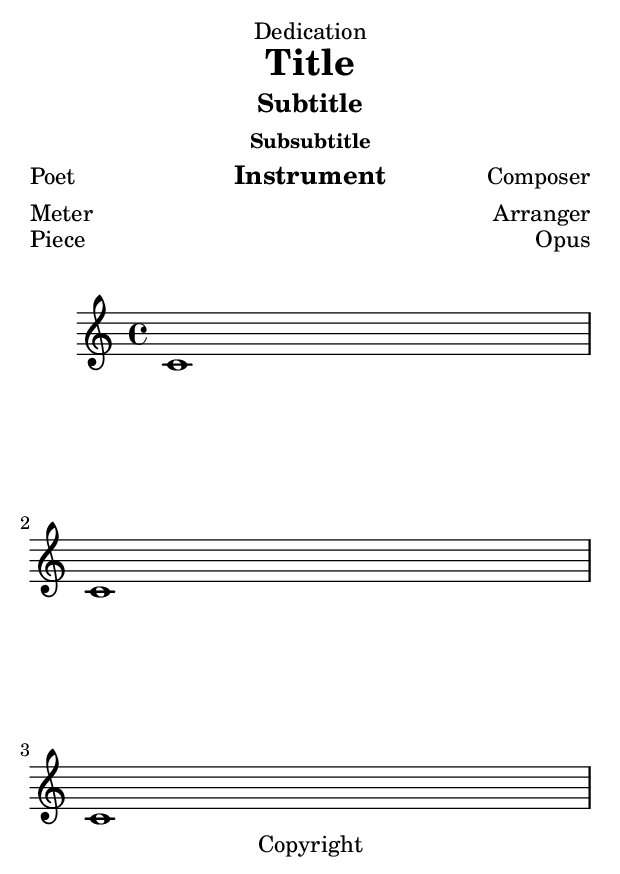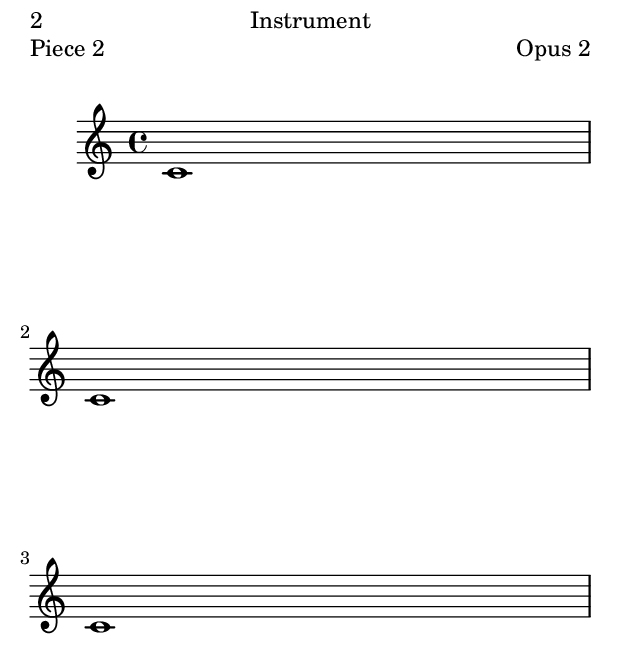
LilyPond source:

%% Generated by lilypond-book
%% Options: [exampleindent=10.16\mm,indent=0\mm,line-width=160\mm,paper-height=845.047\pt,paper-width=597.508\pt,papersize='(cons (* 597.508 pt) (* 845.047 pt))]
\include "lilypond-book-preamble.ly"


% ****************************************************************
% Start cut-&-pastable-section
% ****************************************************************

#(ly:set-option 'eps-box-padding 3.000000)



\paper {
  #(set-paper-size '(cons (* 597.508 pt) (* 845.047 pt)))
  indent = 0\mm
  line-width = 160\mm
  % offset the left padding, also add 1mm as lilypond creates cropped
  % images with a little space on the right
  line-width = #(- line-width (* mm  3.000000) (* mm 1))
}

\layout {
  
}




% ****************************************************************
% ly snippet:
% ****************************************************************
\sourcefilename "/lilypond-2.25.15/input/regression/titling.ly"
\sourcefileline 0
\version "2.23.4"

\header {
  texidoc = "Demonstrate all titling variables used by default."
}

\paper {
  #(set-paper-size "a6")
}

\header {
  dedication = "Dedication"
  title = "Title"
  subtitle = "Subtitle"
  subsubtitle = "Subsubtitle"
  poet = "Poet"
  instrument = "Instrument"
  composer = "Composer"
  meter = "Meter"
  arranger = "Arranger"
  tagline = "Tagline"
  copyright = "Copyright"
}

\book {
  \bookpart {
    \score {
      \header {
        piece = "Piece"
        opus = "Opus"
      }
      \repeat unfold 3 { c'1 \break }
    }
    \pageBreak
    \score {
      \header {
        piece = "Piece 2"
        opus = "Opus 2"
        breakbefore = ##t
      }
      \repeat unfold 3 { c'1 \break }
    }
  }
  \bookpart {
    \paper {
      print-all-headers = ##t
    }
    \score {
      \header {
        title = "Overridden title"
        piece = "Piece again"
        opus = "Opus"
      }
      { c'1 }
    }
    \score {
      \header {
        piece = "Piece 2 again"
        opus = "Opus 2"
      }
      { c'1 }
    }
  }
}



% ****************************************************************
% end ly snippet
% ****************************************************************
